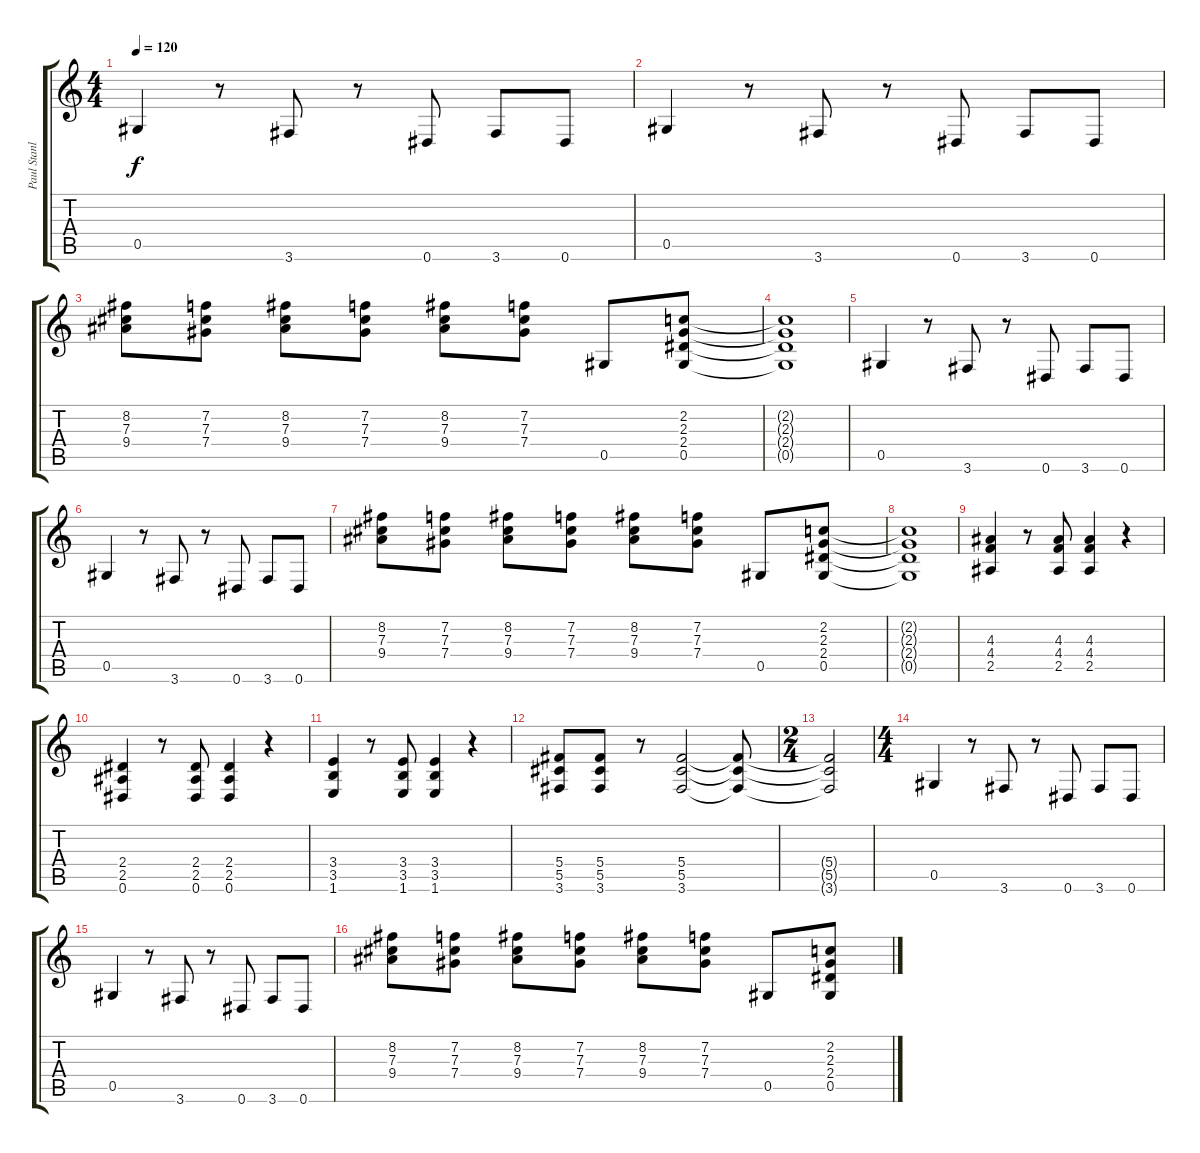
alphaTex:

\track ("Paul Stanley" "Paul Stanl") {instrument distortionguitar}
\staff {score tabs}
\tuning (Eb4 Bb3 Gb3 Db3 Ab2 Eb2) {hide}
\ts (4 4)
\tempo 120
\clef g2
\ks c
0.5.4{dy f} r.8 3.6.8 r.8 0.6.8 3.6.8 0.6.8 |
0.5.4 r.8 3.6.8 r.8 0.6.8 3.6.8 0.6.8 |
(8.2 7.3 9.4).8 (7.2 7.3 7.4).8 (8.2 7.3 9.4).8 (7.2 7.3 7.4).8 (8.2 7.3 9.4).8 (7.2 7.3 7.4).8 0.5.8 (2.2 2.3 2.4 0.5).8 |
(2.2{t} 2.3{t} 2.4{t} 0.5{t}).1 |
0.5.4 r.8 3.6.8 r.8 0.6.8 3.6.8 0.6.8 |
0.5.4 r.8 3.6.8 r.8 0.6.8 3.6.8 0.6.8 |
(8.2 7.3 9.4).8 (7.2 7.3 7.4).8 (8.2 7.3 9.4).8 (7.2 7.3 7.4).8 (8.2 7.3 9.4).8 (7.2 7.3 7.4).8 0.5.8 (2.2 2.3 2.4 0.5).8 |
(2.2{t} 2.3{t} 2.4{t} 0.5{t}).1 |
(4.3 4.4 2.5).4 r.8 (4.3 4.4 2.5).8 (4.3 4.4 2.5).4 r.4 |
(2.4 2.5 0.6).4 r.8 (2.4 2.5 0.6).8 (2.4 2.5 0.6).4 r.4 |
(3.4 3.5 1.6).4 r.8 (3.4 3.5 1.6).8 (3.4 3.5 1.6).4 r.4 |
(5.4 5.5 3.6).8 (5.4 5.5 3.6).8 r.8 (5.4 5.5 3.6).2 (5.4{t} 5.5{t} 3.6{t}).8 |
\ts (2 4)
(5.4{t} 5.5{t} 3.6{t}).2 |
\ts (4 4)
0.5.4{volume 12} r.8 3.6.8 r.8 0.6.8 3.6.8 0.6.8 |
0.5.4 r.8 3.6.8 r.8 0.6.8 3.6.8 0.6.8 |
(8.2 7.3 9.4).8 (7.2 7.3 7.4).8 (8.2 7.3 9.4).8 (7.2 7.3 7.4).8 (8.2 7.3 9.4).8 (7.2 7.3 7.4).8 0.5.8 (2.2 2.3 2.4 0.5).8
